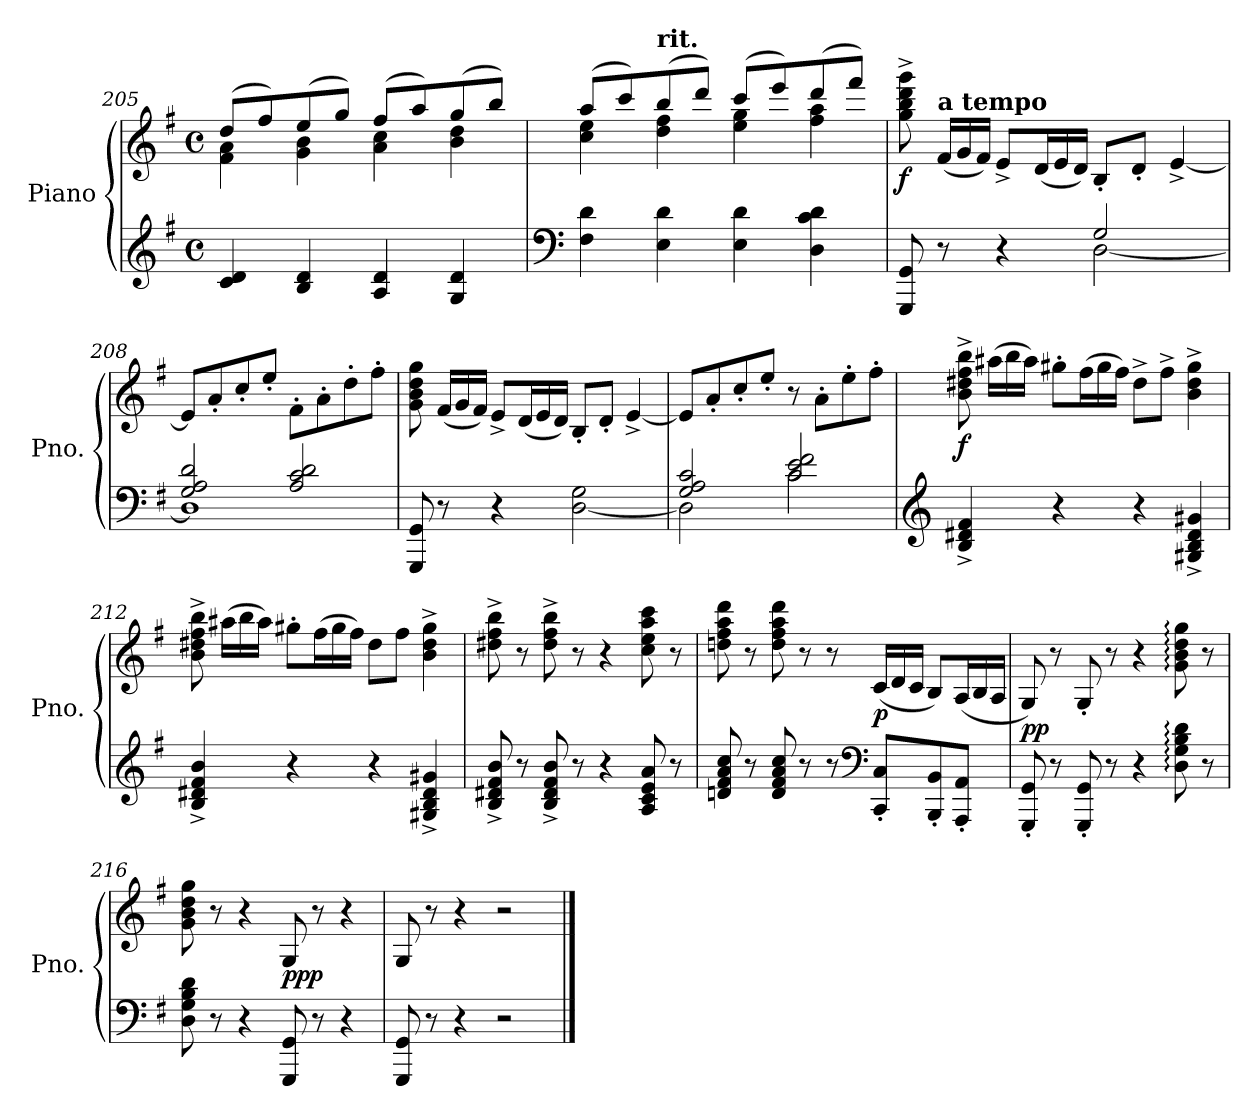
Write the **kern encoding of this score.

**kern	**kern	**dynam
*part1	*part1	*part1
*staff2	*staff1	*staff1/2
*I"Piano	*	*
*I'Pno.	*	*
*clefG2	*clefG2	*
*k[f#]	*k[f#]	*
*M4/4	*M4/4	*
*met(c)	*met(c)	*
=205	=205	=205
*	*^	*
4c/ 4d/	(8dd/L	4f#\ 4a\	.
.	8ff#/)	.	.
4B/ 4d/	(8ee/	4g\ 4b\	.
.	8gg/J)	.	.
4A/ 4d/	(8ff#/L	4a\ 4cc\	.
.	8aa/)	.	.
4G/ 4d/	(8gg/	4b\ 4dd\	.
.	8bb/J)	.	.
!!LO:LB:g=z	!!
=206	=206	=206	=206
*clefF4	*	*	*
4F#\ 4d\	(8aa/L	4cc\ 4ee\	.
.	8ccc/)	.	.
!	!LO:TX:a:B:t=rit.	!	!
4E\ 4d\	(8bb/	4dd\ 4ff#\	.
.	8ddd/J)	.	.
4E\ 4d\	(8ccc/L	4ee\ 4gg\	.
.	8eee/)	.	.
4D\ 4c\ 4d\	(8ddd/	4ff#\ 4aa\	.
.	8fff#/J)	.	.
*	*v	*v	*
=207	=207	=207
*^	*	*
!	!	!	!LO:DY:b
8GGG/ 8GG/	2ryy	8gg\^ 8bb\^ 8ddd\^ 8ggg\^	f
*	*	*Xtuplet	*
!	!	!LO:TX:a:B:t=a tempo	!
8r	.	(24f#/LL	.
.	.	24g/	.
.	.	24f#/JJ)	.
4r	.	8e^/L	.
.	.	(24d/L	.
.	.	24e/	.
.	.	24d/JJ)	.
2G/	[2D\	8B'/L	.
.	.	8d'/J	.
.	.	[4e^/	.
=208	=208	=208	=208
2G/ 2A/ 2d/	1D]	8e/L]	.
.	.	8a'/	.
.	.	8cc'/	.
.	.	8ee'/J	.
2A/ 2c/ 2d/	.	8f#'\L	.
.	.	8a'\	.
.	.	8dd'\	.
.	.	8ff#'\J	.
*v	*v	*	*
=209	=209	=209
8GGG/ 8GG/	8g\ 8b\ 8dd\ 8gg\	.
8r	(24f#/LL	.
.	24g/	.
.	24f#/JJ)	.
4r	8e^/L	.
.	(24d/L	.
.	24e/	.
.	24d/JJ)	.
[2D\ 2G\	8B'/L	.
.	8d'/J	.
.	[4e^/	.
!!LO:LB:g=z
=210	=210	=210
*^	*	*
2G/ 2A/ 2c/	2D\]	8e/L]	.
.	.	8a'/	.
.	.	8cc'/	.
.	.	8ee'/J	.
2c/ 2e/ 2f#/	2c\	8r	.
.	.	8a'\L	.
.	.	8ee'\	.
.	.	8ff#'\J	.
*v	*v	*	*
=211	=211	=211
*clefG2	*	*
!	!	!LO:DY:b
4B/^ 4d#X/^ 4f#/^	8b\^ 8dd#X\^ 8ff#\^ 8bb\^	f
.	(24aa#X\LL	.
.	24bb\	.
.	24aa#\JJ)	.
4r	8gg#X'\L	.
.	(24ff#\L	.
.	24gg#\	.
.	24ff#\JJ)	.
4r	8dd#^\L	.
.	8ff#^\J	.
4G#X/^ 4B/^ 4d#/^ 4g#X/^	4b\^ 4dd#\^ 4gg#\^	.
=212	=212	=212
!	!	!LO:DY:b
4B/^ 4d#X/^ 4f#/^ 4b/^	8b\^ 8dd#X\^ 8ff#\^ 8bb\^	other-dynamics
.	(24aa#X\LL	.
.	24bb\	.
.	24aa#\JJ)	.
4r	8gg#X'\L	.
.	(24ff#\L	.
.	24gg#\	.
.	24ff#\JJ)	.
4r	8dd#\L	.
.	8ff#\J	.
4G#X/^ 4B/^ 4d#/^ 4g#X/^	4b\^ 4dd#\^ 4gg#\^	.
=213	=213	=213
8B/^ 8d#X/^ 8f#/^ 8b/^	8dd#X\^ 8ff#\^ 8bb\^	.
8r	8r	.
8B/^ 8d#/^ 8f#/^ 8b/^	8dd#\^ 8ff#\^ 8bb\^	.
8r	8r	.
4r	4r	.
8A/ 8c/ 8e/ 8a/	8cc\ 8ee\ 8aa\ 8ccc\	.
8r	8r	.
!!LO:LB:g=z
=214	=214	=214
8dn/ 8f#/ 8a/ 8cc/	8ddn\ 8ff#\ 8aa\ 8ddd\	.
8r	8r	.
8d/ 8f#/ 8a/ 8cc/	8dd\ 8ff#\ 8aa\ 8ddd\	.
8r	8r	.
8r	8r	.
*clefF4	*	*
!	!	!LO:DY:b
8CC/' 8C/'L	(24c/LL	p
.	24d/	.
.	24c/JJ	.
8BBB/' 8BB/'	8B/L)	.
8AAA/' 8AA/'J	(24A/L	.
.	24B/	.
.	24A/JJ	.
=215	=215	=215
!	!	!LO:DY:b
8GGG/' 8GG/'	8G/)	pp
8r	8r	.
8GGG/' 8GG/'	8G'/	.
8r	8r	.
4r	4r	.
8D\: 8G\: 8B\: 8d\:	8g\: 8b\: 8dd\: 8gg\:	.
8r	8r	.
=216	=216	=216
8D\ 8G\ 8B\ 8d\	8g\ 8b\ 8dd\ 8gg\	.
8r	8r	.
4r	4r	.
!	!	!LO:DY:b
8GGG/ 8GG/	8G/	ppp
8r	8r	.
4r	4r	.
=217	=217	=217
8GGG/ 8GG/	8G/	.
8r	8r	.
4r	4r	.
2r	2r	.
==	==	==
*-	*-	*-
